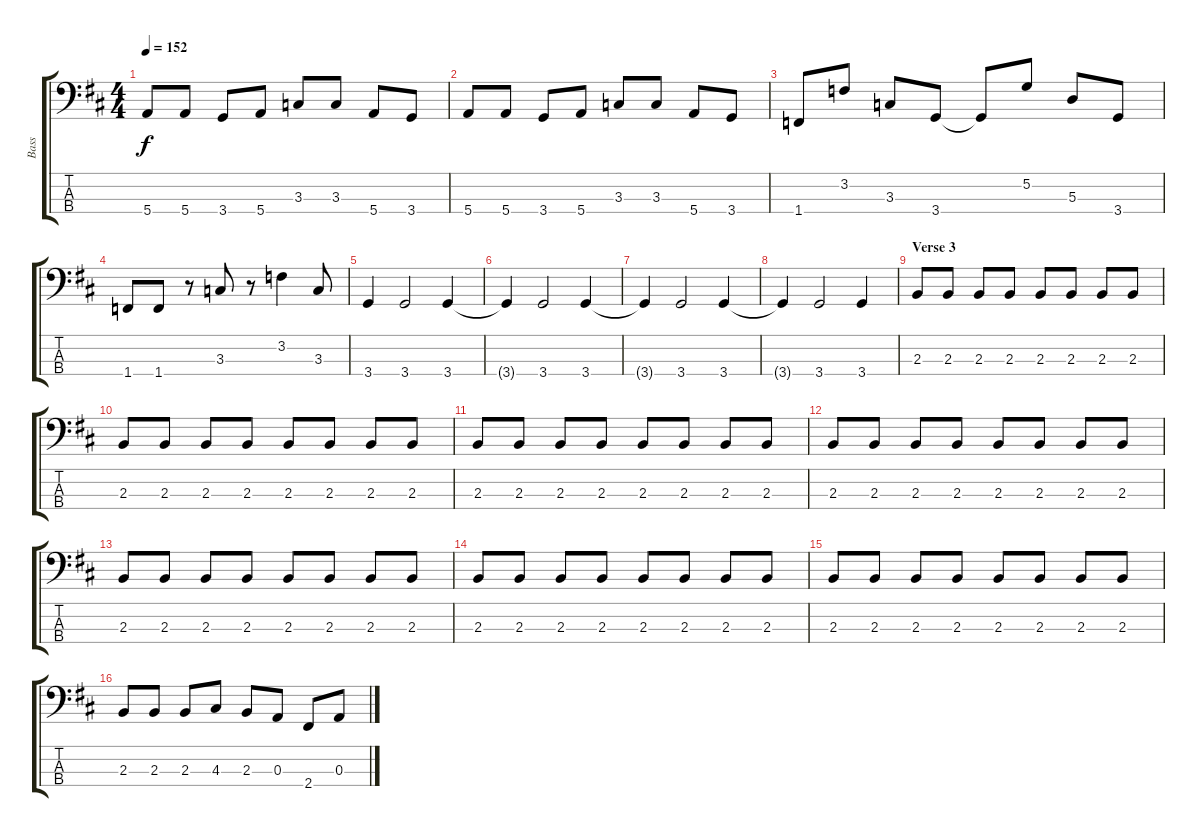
\track ("Bass" "Bass") {instrument electricbassfinger}
\staff {score tabs}
\tuning (G2 D2 A1 E1) {hide}
\ts (4 4)
\tempo 152
\clef f4
\ks bminor
5.4.8{dy f} 5.4.8 3.4.8 5.4.8 3.3.8 3.3.8 5.4.8 3.4.8 |
5.4.8 5.4.8 3.4.8 5.4.8 3.3.8 3.3.8 5.4.8 3.4.8 |
1.4.8 3.2.8 3.3.8 3.4.8 3.4{t}.8 5.2.8 5.3.8 3.4.8 |
1.4.8 1.4.8 r.8 3.3.8 r.8 3.2.4 3.3.8 |
3.4.4 3.4.2 3.4.4 |
3.4{t}.4 3.4.2 3.4.4 |
3.4{t}.4 3.4.2 3.4.4 |
3.4{t}.4 3.4.2 3.4.4 |
\section ("" "Verse 3")
2.3.8 2.3.8 2.3.8 2.3.8 2.3.8 2.3.8 2.3.8 2.3.8 |
2.3.8 2.3.8 2.3.8 2.3.8 2.3.8 2.3.8 2.3.8 2.3.8 |
2.3.8 2.3.8 2.3.8 2.3.8 2.3.8 2.3.8 2.3.8 2.3.8 |
2.3.8 2.3.8 2.3.8 2.3.8 2.3.8 2.3.8 2.3.8 2.3.8 |
2.3.8 2.3.8 2.3.8 2.3.8 2.3.8 2.3.8 2.3.8 2.3.8 |
2.3.8 2.3.8 2.3.8 2.3.8 2.3.8 2.3.8 2.3.8 2.3.8 |
2.3.8 2.3.8 2.3.8 2.3.8 2.3.8 2.3.8 2.3.8 2.3.8 |
2.3.8 2.3.8 2.3.8 4.3.8 2.3.8 0.3.8 2.4.8 0.3.8
